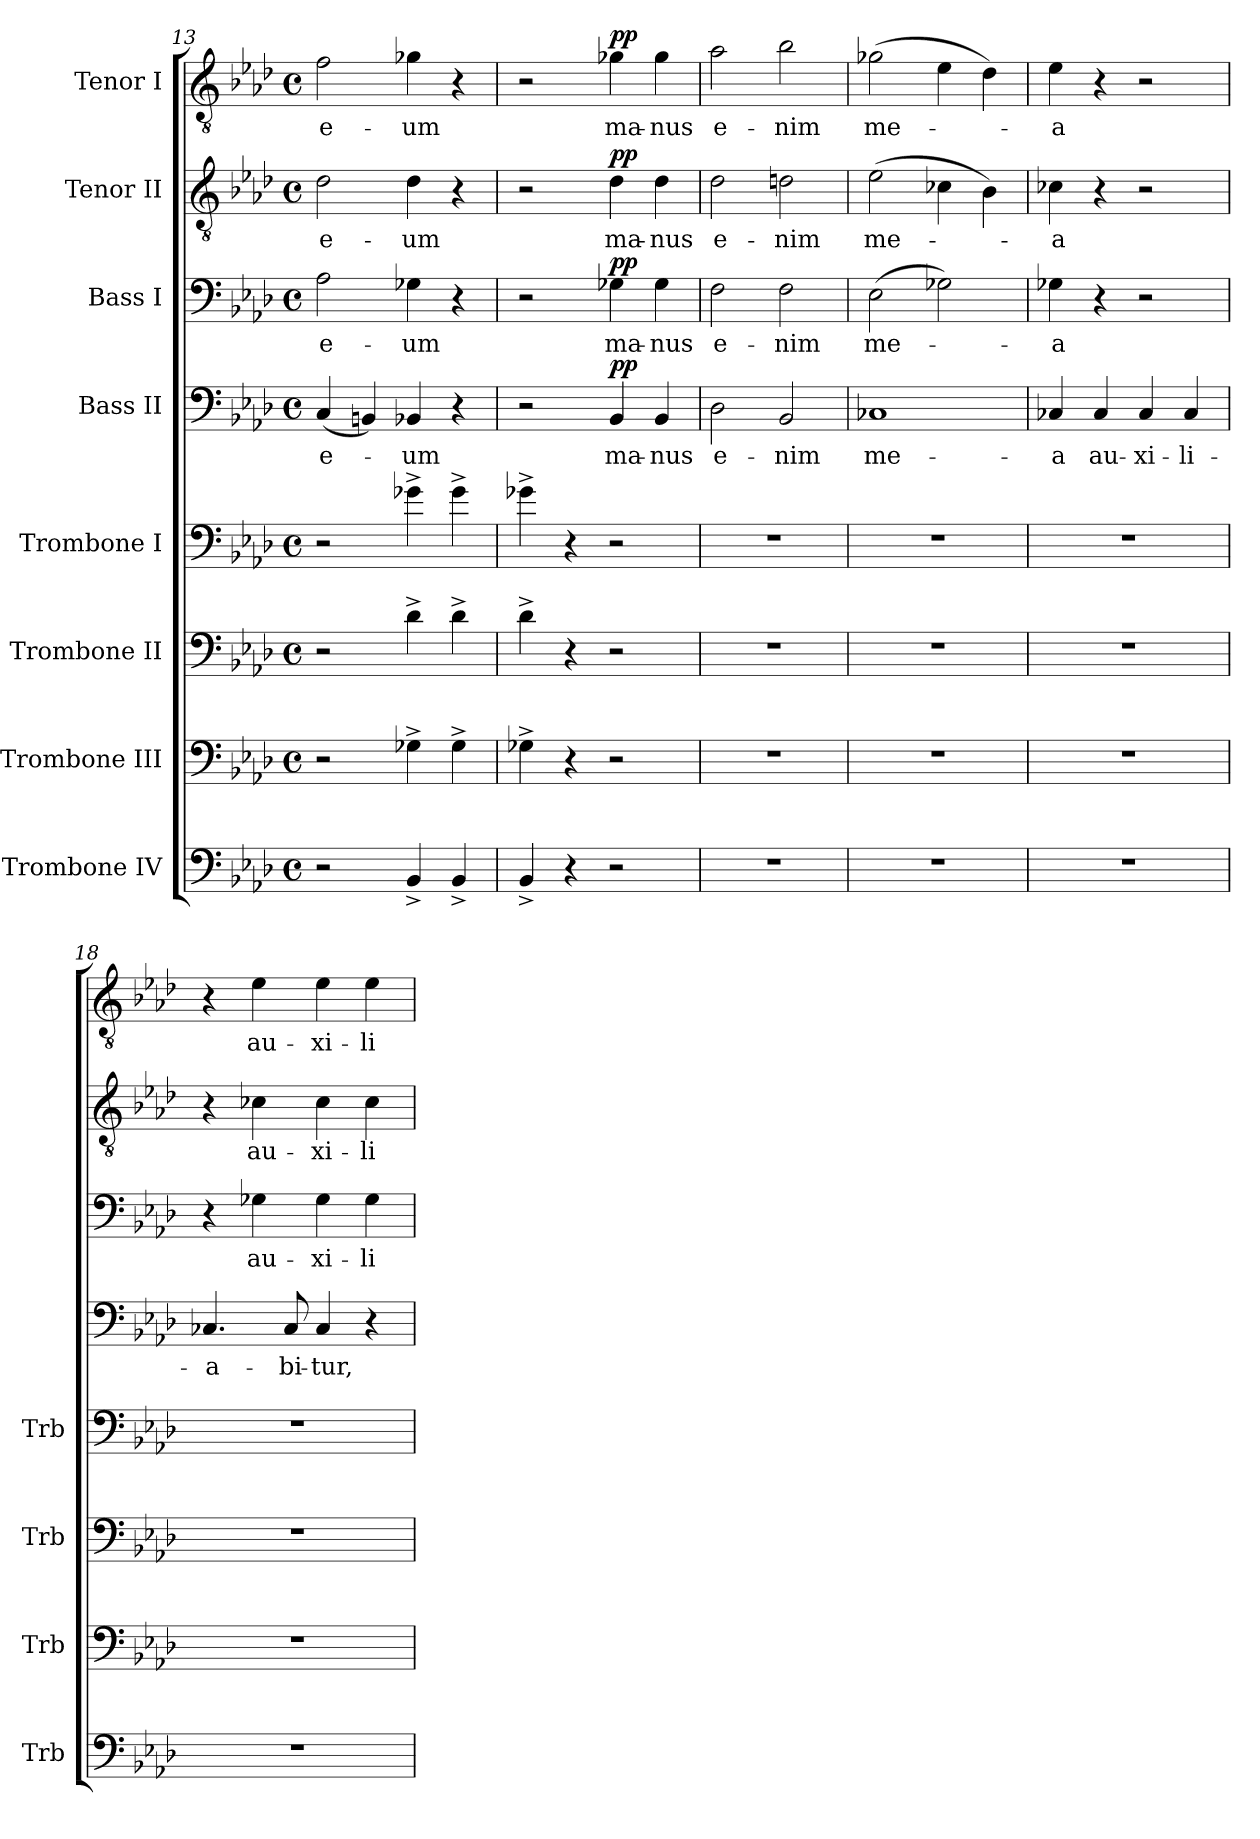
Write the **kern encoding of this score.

**kern	**kern	**kern	**kern	**kern	**text	**dynam	**kern	**text	**dynam	**kern	**text	**dynam	**kern	**text	**dynam
*part8	*part7	*part6	*part5	*part4	*part4	*part4	*part3	*part3	*part3	*part2	*part2	*part2	*part1	*part1	*part1
*staff8	*staff7	*staff6	*staff5	*staff4	*staff4	*staff4	*staff3	*staff3	*staff3	*staff2	*staff2	*staff2	*staff1	*staff1	*staff1
*I"Trombone IV	*I"Trombone III	*I"Trombone II	*I"Trombone I	*I"Bass II	*	*	*I"Bass I	*	*	*I"Tenor II	*	*	*I"Tenor I	*	*
*I'Trb	*I'Trb	*I'Trb	*I'Trb	*	*	*	*	*	*	*	*	*	*	*	*
*clefF4	*clefF4	*clefF4	*clefF4	*clefF4	*	*	*clefF4	*	*	*clefGv2	*	*	*clefGv2	*	*
*k[b-e-a-d-]	*k[b-e-a-d-]	*k[b-e-a-d-]	*k[b-e-a-d-]	*k[b-e-a-d-]	*	*	*k[b-e-a-d-]	*	*	*k[b-e-a-d-]	*	*	*k[b-e-a-d-]	*	*
*A-:	*A-:	*A-:	*A-:	*A-:	*	*	*A-:	*	*	*A-:	*	*	*A-:	*	*
*M4/4	*M4/4	*M4/4	*M4/4	*M4/4	*	*	*M4/4	*	*	*M4/4	*	*	*M4/4	*	*
*met(c)	*met(c)	*met(c)	*met(c)	*met(c)	*	*	*met(c)	*	*	*met(c)	*	*	*met(c)	*	*
=13	=13	=13	=13	=13	=13	=13	=13	=13	=13	=13	=13	=13	=13	=13	=13
!	!	!	!	!	!LO:LY:b	!	!	!LO:LY:b	!	!	!LO:LY:b	!	!	!LO:LY:b	!
2r	2r	2r	2r	(<4C/	e-	.	2A-\	e-	.	2d-\	e-	.	2f\	e-	.
.	.	.	.	4BBn/)	.	.	.	.	.	.	.	.	.	.	.
!	!	!	!	!	!LO:LY:b	!	!	!LO:LY:b	!	!	!LO:LY:b	!	!	!LO:LY:b	!
4BB-^</	4G-X^>\	4d-^>\	4g-X^>\	4BB-X/	-um	.	4G-X\	-um	.	4d-\	-um	.	4g-X\	-um	.
4BB-^</	4G-^>\	4d-^>\	4g-^>\	4r	.	.	4r	.	.	4r	.	.	4r	.	.
=14	=14	=14	=14	=14	=14	=14	=14	=14	=14	=14	=14	=14	=14	=14	=14
4BB-^</	4G-X^>\	4d-^>\	4g-X^>\	2r	.	.	2r	.	.	2r	.	.	2r	.	.
4r	4r	4r	4r	.	.	.	.	.	.	.	.	.	.	.	.
!	!	!	!	!	!LO:LY:b	!LO:DY:a	!	!LO:LY:b	!LO:DY:a	!	!LO:LY:b	!LO:DY:a	!	!LO:LY:b	!LO:DY:a
2r	2r	2r	2r	4BB-/	ma-	pp	4G-X\	ma-	pp	4d-\	ma-	pp	4g-X\	ma-	pp
!	!	!	!	!	!LO:LY:b	!	!	!LO:LY:b	!	!	!LO:LY:b	!	!	!LO:LY:b	!
.	.	.	.	4BB-/	-nus	.	4G-\	-nus	.	4d-\	-nus	.	4g-\	-nus	.
=15	=15	=15	=15	=15	=15	=15	=15	=15	=15	=15	=15	=15	=15	=15	=15
!	!	!	!	!	!LO:LY:b	!	!	!LO:LY:b	!	!	!LO:LY:b	!	!	!LO:LY:b	!
1r	1r	1r	1r	2D-\	e-	.	2F\	e-	.	2d-\	e-	.	2a-\	e-	.
!	!	!	!	!	!LO:LY:b	!	!	!LO:LY:b	!	!	!LO:LY:b	!	!	!LO:LY:b	!
.	.	.	.	2BB-/	-nim	.	2F\	-nim	.	2dn\	-nim	.	2b-\	-nim	.
=16	=16	=16	=16	=16	=16	=16	=16	=16	=16	=16	=16	=16	=16	=16	=16
!	!	!	!	!	!LO:LY:b	!	!	!LO:LY:b	!	!	!LO:LY:b	!	!	!LO:LY:b	!
1r	1r	1r	1r	1C-X	me-	.	(>2E-\	me-	.	(>2e-\	me-	.	(>2g-X\	me-	.
.	.	.	.	.	.	.	2G-X\)	.	.	4c-X\	.	.	4e-\	.	.
.	.	.	.	.	.	.	.	.	.	4B-\)	.	.	4d-\)	.	.
!!LO:PB:g=z
=17	=17	=17	=17	=17	=17	=17	=17	=17	=17	=17	=17	=17	=17	=17	=17
!	!	!	!	!	!LO:LY:b	!	!	!LO:LY:b	!	!	!LO:LY:b	!	!	!LO:LY:b	!
1r	1r	1r	1r	4C-X/	-a	.	4G-X\	-a	.	4c-X\	-a	.	4e-\	-a	.
!	!	!	!	!	!LO:LY:b	!	!	!	!	!	!	!	!	!	!
.	.	.	.	4C-/	au-	.	4r	.	.	4r	.	.	4r	.	.
!	!	!	!	!	!LO:LY:b	!	!	!	!	!	!	!	!	!	!
.	.	.	.	4C-/	-xi-	.	2r	.	.	2r	.	.	2r	.	.
!	!	!	!	!	!LO:LY:b	!	!	!	!	!	!	!	!	!	!
.	.	.	.	4C-/	-li-	.	.	.	.	.	.	.	.	.	.
=18	=18	=18	=18	=18	=18	=18	=18	=18	=18	=18	=18	=18	=18	=18	=18
!	!	!	!	!	!LO:LY:b	!	!	!	!	!	!	!	!	!	!
1r	1r	1r	1r	4.C-X/	-a-	.	4r	.	.	4r	.	.	4r	.	.
!	!	!	!	!	!	!	!	!LO:LY:b	!	!	!LO:LY:b	!	!	!LO:LY:b	!
.	.	.	.	.	.	.	4G-X\	au-	.	4c-X\	au-	.	4e-\	au-	.
!	!	!	!	!	!LO:LY:b	!	!	!	!	!	!	!	!	!	!
.	.	.	.	8C-/	-bi-	.	.	.	.	.	.	.	.	.	.
!	!	!	!	!	!LO:LY:b	!	!	!LO:LY:b	!	!	!LO:LY:b	!	!	!LO:LY:b	!
.	.	.	.	4C-/	-tur,	.	4G-\	-xi-	.	4c-\	-xi-	.	4e-\	-xi-	.
!	!	!	!	!	!	!	!	!LO:LY:b	!	!	!LO:LY:b	!	!	!LO:LY:b	!
.	.	.	.	4r	.	.	4G-\	-li-	.	4c-\	-li-	.	4e-\	-li-	.
=	=	=	=	=	=	=	=	=	=	=	=	=	=	=	=
*-	*-	*-	*-	*-	*-	*-	*-	*-	*-	*-	*-	*-	*-	*-	*-
